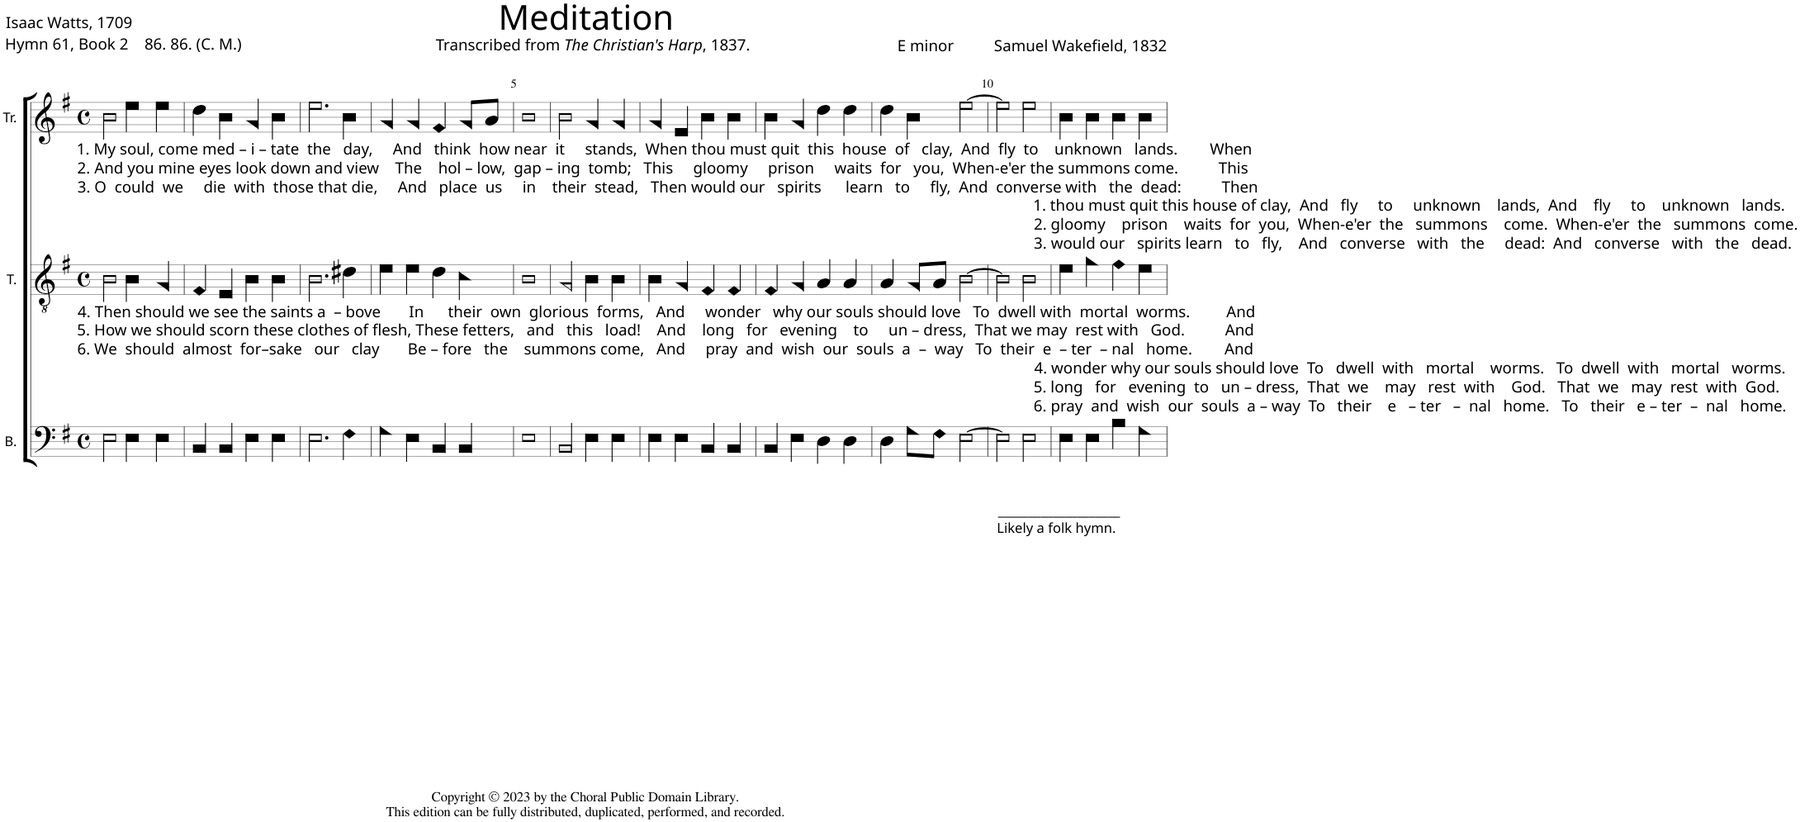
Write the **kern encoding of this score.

**kern	**kern	**kern
*part3	*part2	*part1
*staff3	*staff2	*staff1
*I"B.	*I"T.	*I"Tr.
*I'B.	*I'T.	*I'Tr.
*clefF4	*clefGv2	*clefG2
*k[f#]	*k[f#]	*k[f#]
*M4/4	*M4/4	*M4/4
*met(c)	*met(c)	*met(c)
=1	=1	=1
!	!	!LO:TX:b:t=1. My soul, come med – i – tate  the   day,     And   think  how near  it     stands,  When thou must quit  this  house  of   clay,  And  fly  to    unknown   lands.        When
!	!	!LO:TX:b:t=2. And you mine eyes look down and view    The    hol – low,  gap – ing  tomb;   This     gloomy     prison     waits  for   you,  When-e'er the summons come.          This
!	!	!LO:TX:b:t=3. O  could  we     die  with  those that die,     And   place  us     in    their  stead,   Then would our   spirits      learn   to     fly,  And  converse with   the  dead&colon;          Then
!	!LO:TX:b:t=4. Then should we see the saints a  – bove       In      their  own  glorious  forms,   And     wonder   why our souls should love   To  dwell with  mortal  worms.         And	!
!	!LO:TX:b:t=5. How we should scorn these clothes of flesh, These fetters,   and   this   load!    And    long   for   evening    to     un – dress,  That we may  rest with   God.          And	!
!	!LO:TX:b:t=6. We  should  almost  for–sake   our   clay       Be – fore   the    summons come,   And     pray  and  wish  our  souls  a  –  way   To  their  e  – ter  – nal   home.        And	!
2E!\	2B!\	2b!\
4E!\	4B!\	4ee!\
4E!\	4G!/	4ee!\
=2	=2	=2
4BB!/	4F#!/	4dd!\
4BB!/	4E!/	4b!\
4E!\	4B!\	4g!/
4E!\	4B!\	4b!\
=3	=3	=3
2.E!\	2.B!\	2.ee!\
4F#!\	4d#X!\	4b!\
=4	=4	=4
4G!\	4e!\	4g!/
4E!\	4e!\	4g!/
4BB!/	4d!\	4f#!/
4BB!/	4c!\	8g!/L
.	.	8a!/J
=5	=5	=5
1E!	1B!	1b!
=6	=6	=6
2BB!/	2G!/	2b!\
4E!\	4B!\	4g!/
4E!\	4B!\	4g!/
=7	=7	=7
4E!\	4B!\	4g!/
4E!\	4G!/	4e!/
4BB!/	4F#!/	4b!\
4BB!/	4F#!/	4b!\
=8	=8	=8
4BB!/	4F#!/	4b!\
4E!\	4G!/	4g!/
4D!\	4A!/	4dd!\
4D!\	4A!/	4dd!\
=9	=9	=9
4D!\	4A!/	4dd!\
8G!\L	8G!/L	4b!\
8F#!\J	8A!/J	.
[2E!\	[2B!\	[2ee!\
=10	=10	=10
2E!\]	2B!\]	2ee!\]
2E!\	2B!\	2ee!\
=11	=11	=11
!	!	!LO:TX:b:t=1. thou must quit this house of clay,  And   fly     to     unknown    lands,  And    fly     to    unknown   lands.
!	!	!LO:TX:b:t=2. gloomy    prison    waits  for  you,  When-e'er  the   summons    come.  When-e'er  the   summons  come.
!	!	!LO:TX:b:t=3. would our   spirits learn   to   fly,    And   converse   with   the     dead&colon;  And   converse   with   the   dead.
!	!LO:TX:b:t=4. wonder why our souls should love  To   dwell  with   mortal    worms.   To  dwell  with   mortal   worms.	!
!	!LO:TX:b:t=5. long   for   evening  to   un – dress,  That  we    may   rest  with    God.   That  we   may  rest  with  God.	!
!	!LO:TX:b:t=6. pray  and  wish  our  souls  a – way  To   their    e   – ter   –  nal   home.   To   their   e – ter  –  nal   home.	!
!LO:TX:b:t=____________________	!	!
!LO:TX:b:t=Likely a folk hymn.	!	!
4E!\	4e!\	4b!\
4E!\	4g!\	4b!\
4B!\	4f#!\	4b!\
4G!\	4e!\	4b!\
=	=	=
*-	*-	*-
